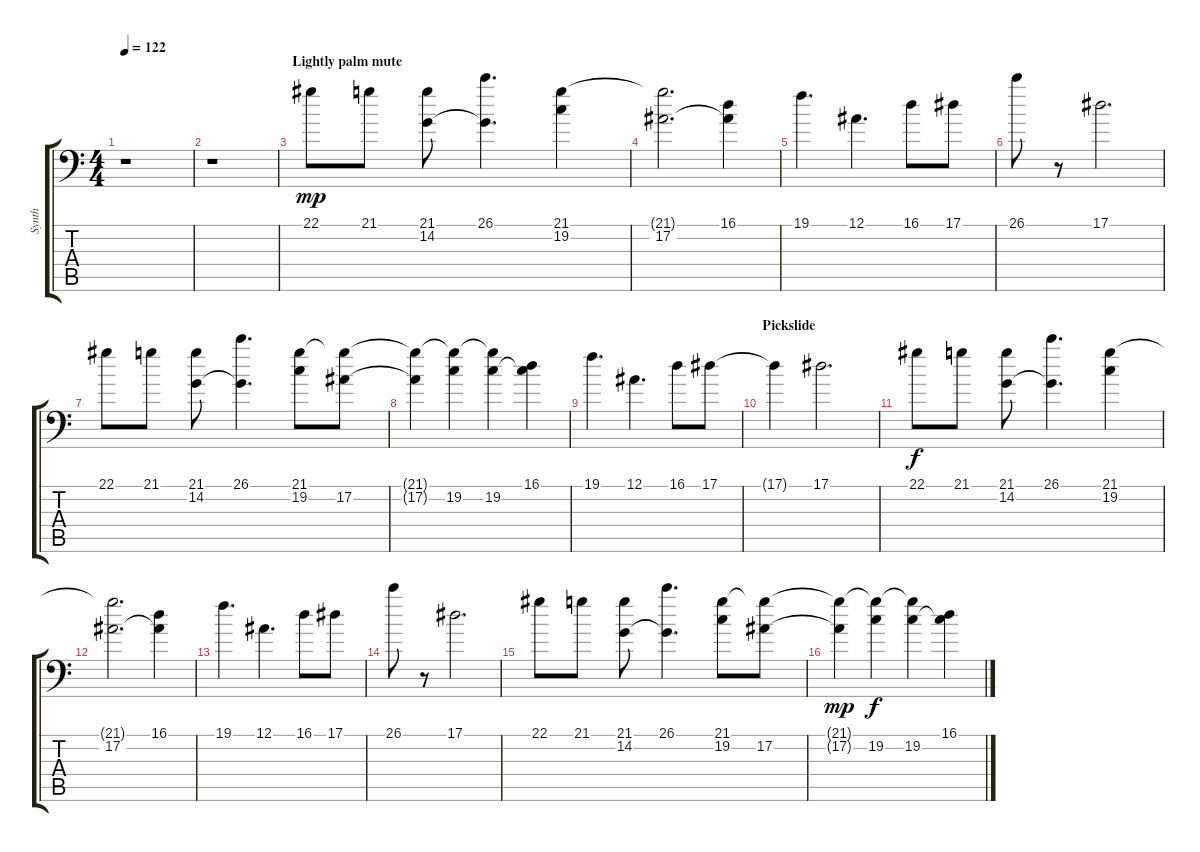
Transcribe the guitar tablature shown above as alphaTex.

\track ("Synth" "Synth") {instrument brightacousticpiano}
\staff {score tabs}
\tuning (Bb3 F3 Db3 Ab2 Eb2 Ab1) {hide}
\ts (4 4)
\tempo 122
\clef f4
\ks c
r.1{dy mp} |
r.1 |
\section ("" "Lightly palm mute ")
22.1.8 21.1.8 (21.1 14.2).8 (26.1 14.2{t}).4{d} (21.1 19.2).4 |
(21.1{t} 17.2).2{d} (16.1 17.2{t}).4 |
19.1.4{d} 12.1.4{d} 16.1.8 17.1.8 |
26.1.8 r.8 17.1.2{d} |
22.1.8 21.1.8 (21.1 14.2).8 (26.1 14.2{t}).4{d} (21.1 19.2).8 (21.1{t} 17.2).8 |
(21.1{t} 17.2{t}).4 (21.1{t} 19.2).4 (21.1{t} 19.2).4 (16.1 19.2{t}).4 |
19.1.4{d} 12.1.4{d} 16.1.8 17.1.8 |
\section ("" "Pickslide")
17.1{t}.4 17.1.2{d} |
22.1.8{dy f} 21.1.8 (21.1 14.2).8 (26.1 14.2{t}).4{d} (21.1 19.2).4 |
(21.1{t} 17.2).2{d} (16.1 17.2{t}).4 |
19.1.4{d} 12.1.4{d} 16.1.8 17.1.8 |
26.1.8 r.8 17.1.2{d} |
22.1.8 21.1.8 (21.1 14.2).8 (26.1 14.2{t}).4{d} (21.1 19.2).8 (21.1{t} 17.2).8 |
(21.1{t} 17.2{t}).4{dy mp} (21.1{t} 19.2).4{dy f} (21.1{t} 19.2).4 (16.1 19.2{t}).4
